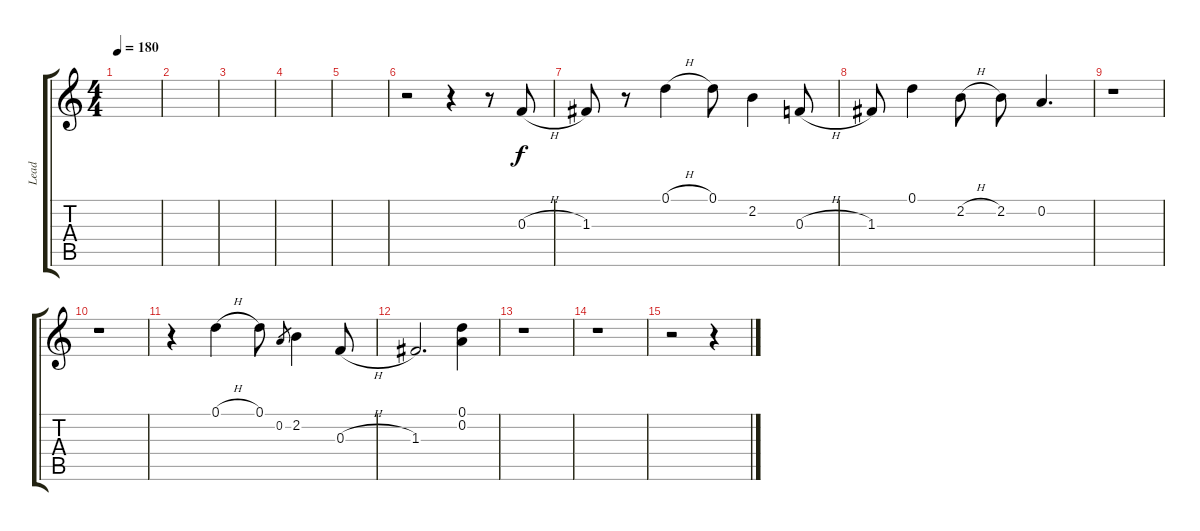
\track ("Lead" "Lead") {instrument electricguitarclean}
\staff {score tabs}
\tuning (D4 A3 F3 C3 G2 D2) {hide}
\ts (4 4)
\tempo 180
\clef g2
\ks c
|
|
|
|
|
r.2 r.4 r.8 0.3{h}.8 |
1.3.8 r.8 0.1{h}.4 0.1.8 2.2.4 0.3{h}.8 |
1.3.8 0.1.4 2.2{h}.8 2.2.8 0.2.4{d} |
r.1 |
r.1 |
r.4 0.1{h}.4 0.1.8 0.2.8{gr} 2.2.4 0.3{h}.8 |
1.3.2{d} (0.1 0.2).4 |
r.1 |
r.1 |
r.2 r.4
